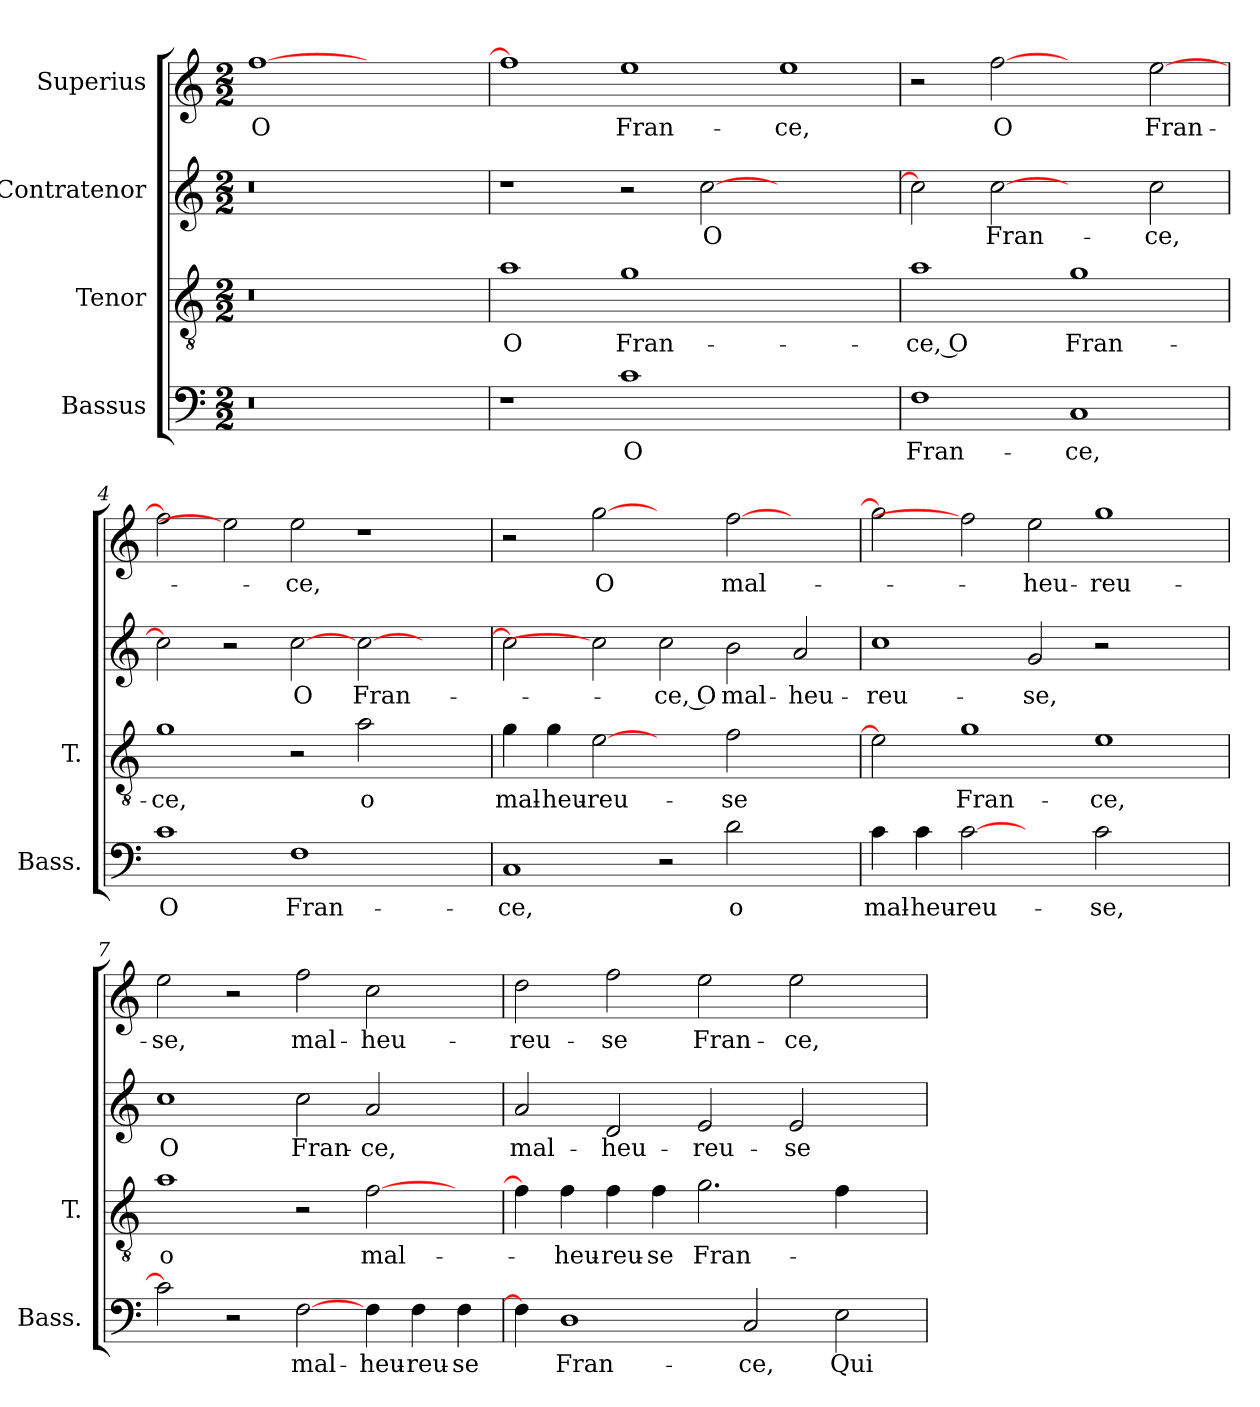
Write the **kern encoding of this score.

**kern	**text	**kern	**text	**kern	**text	**kern	**text
*part4	*part4	*part3	*part3	*part2	*part2	*part1	*part1
*staff4	*staff4	*staff3	*staff3	*staff2	*staff2	*staff1	*staff1
*I"Bassus	*	*I"Tenor	*	*I"Contratenor	*	*I"Superius	*
*I'Bass.	*	*I'T.	*	*	*	*	*
*clefF4	*	*clefGv2	*	*clefG2	*	*clefG2	*
*	*	*ITrd7c12	*	*	*	*	*
*k[]	*	*k[]	*	*k[]	*	*k[]	*
*C:	*	*C:	*	*C:	*	*C:	*
*M2/2	*	*M2/2	*	*M2/2	*	*M2/2	*
=1	=1	=1	=1	=1	=1	=1	=1
!LO:N:vis=0	!	!LO:N:vis=0	!	!LO:N:vis=0	!	!	!
1r	.	1r	.	1r	.	[1ff\	O
1ryy	.	1ryy	.	1ryy	.	1ryy	.
=2	=2	=2	=2	=2	=2	=2	=2
1r	.	1A\	O	1r	.	1ff\]	.
1c\	O	1G\	Fran-	2r	.	1ee\	Fran-
.	.	.	.	[2cc\	O	.	.
1ryy	.	1ryy	.	1ryy	.	1ee\	-ce,
=3	=3	=3	=3	=3	=3	=3	=3
1F\	Fran-	1A\	-ce, O	2cc\]	.	2r	.
.	.	.	.	[2cc\	Fran-	[2ff\	O
1C/	-ce,	1G\	Fran-	2ryy	.	2ryy	.
.	.	.	.	2cc\	-ce,	[2ee\	Fran-
=4	=4	=4	=4	=4	=4	=4	=4
1c\	O	1G\	-ce,	2cc\]	.	2ff\]	.
.	.	.	.	2r	.	2ee\]	.
1F\	Fran-	2r	.	[2cc\	O	2ee\	-ce,
.	.	2A\	o	[2cc\	Fran-	1r	.
2ryy	.	2ryy	.	2ryy	.	.	.
!!LO:LB:g=z
=5	=5	=5	=5	=5	=5	=5	=5
1C/	-ce,	4G\	mal-	2cc\]	.	2r	.
.	.	4G\	-heu-	.	.	.	.
.	.	[2E\	-reu-	2cc\]	.	[2gg\	O
2r	.	2ryy	.	2cc\	-ce, O	2ryy	.
2d\	o	2F\	-se	2b\	mal-	[2ff\	mal-
2ryy	.	2ryy	.	2a/	-heu-	2ryy	.
=6	=6	=6	=6	=6	=6	=6	=6
4c\	mal-	2E\]	.	1cc\	-reu-	2gg\]	.
4c\	-heu-	.	.	.	.	.	.
[2c\	-reu-	1G\	Fran-	.	.	2ff\]	.
2ryy	.	.	.	2g/	-se,	2ee\	-heu-
2c\	-se,	1E\	-ce,	2r	.	1gg\	-reu-
2ryy	.	.	.	2ryy	.	.	.
=7	=7	=7	=7	=7	=7	=7	=7
2c\]	.	1A\	o	1cc\	O	2ee\	-se,
2r	.	.	.	.	.	2r	.
[2F\	mal-	2r	.	2cc\	Fran-	2ff\	mal-
4F\	-heu-	[2F\	mal-	2a/	-ce,	2cc\	-heu-
4F\	-reu-	.	.	.	.	.	.
4F\	-se	4ryy	.	4ryy	.	4ryy	.
=8	=8	=8	=8	=8	=8	=8	=8
4F\]	.	4F\]	.	2a/	mal-	2dd\	-reu-
1D\	Fran-	4F\	-heu-	.	.	.	.
.	.	4F\	-reu-	2d/	-heu-	2ff\	-se
.	.	4F\	-se	.	.	.	.
.	.	2.G\	Fran-	2e/	-reu-	2ee\	Fran-
2C/	-ce,	.	.	.	.	.	.
.	.	.	.	2e/	-se	2ee\	-ce,
2E\	Qui	4F\	.	.	.	.	.
.	.	4ryy	.	4ryy	.	4ryy	.
=	=	=	=	=	=	=	=
*-	*-	*-	*-	*-	*-	*-	*-
